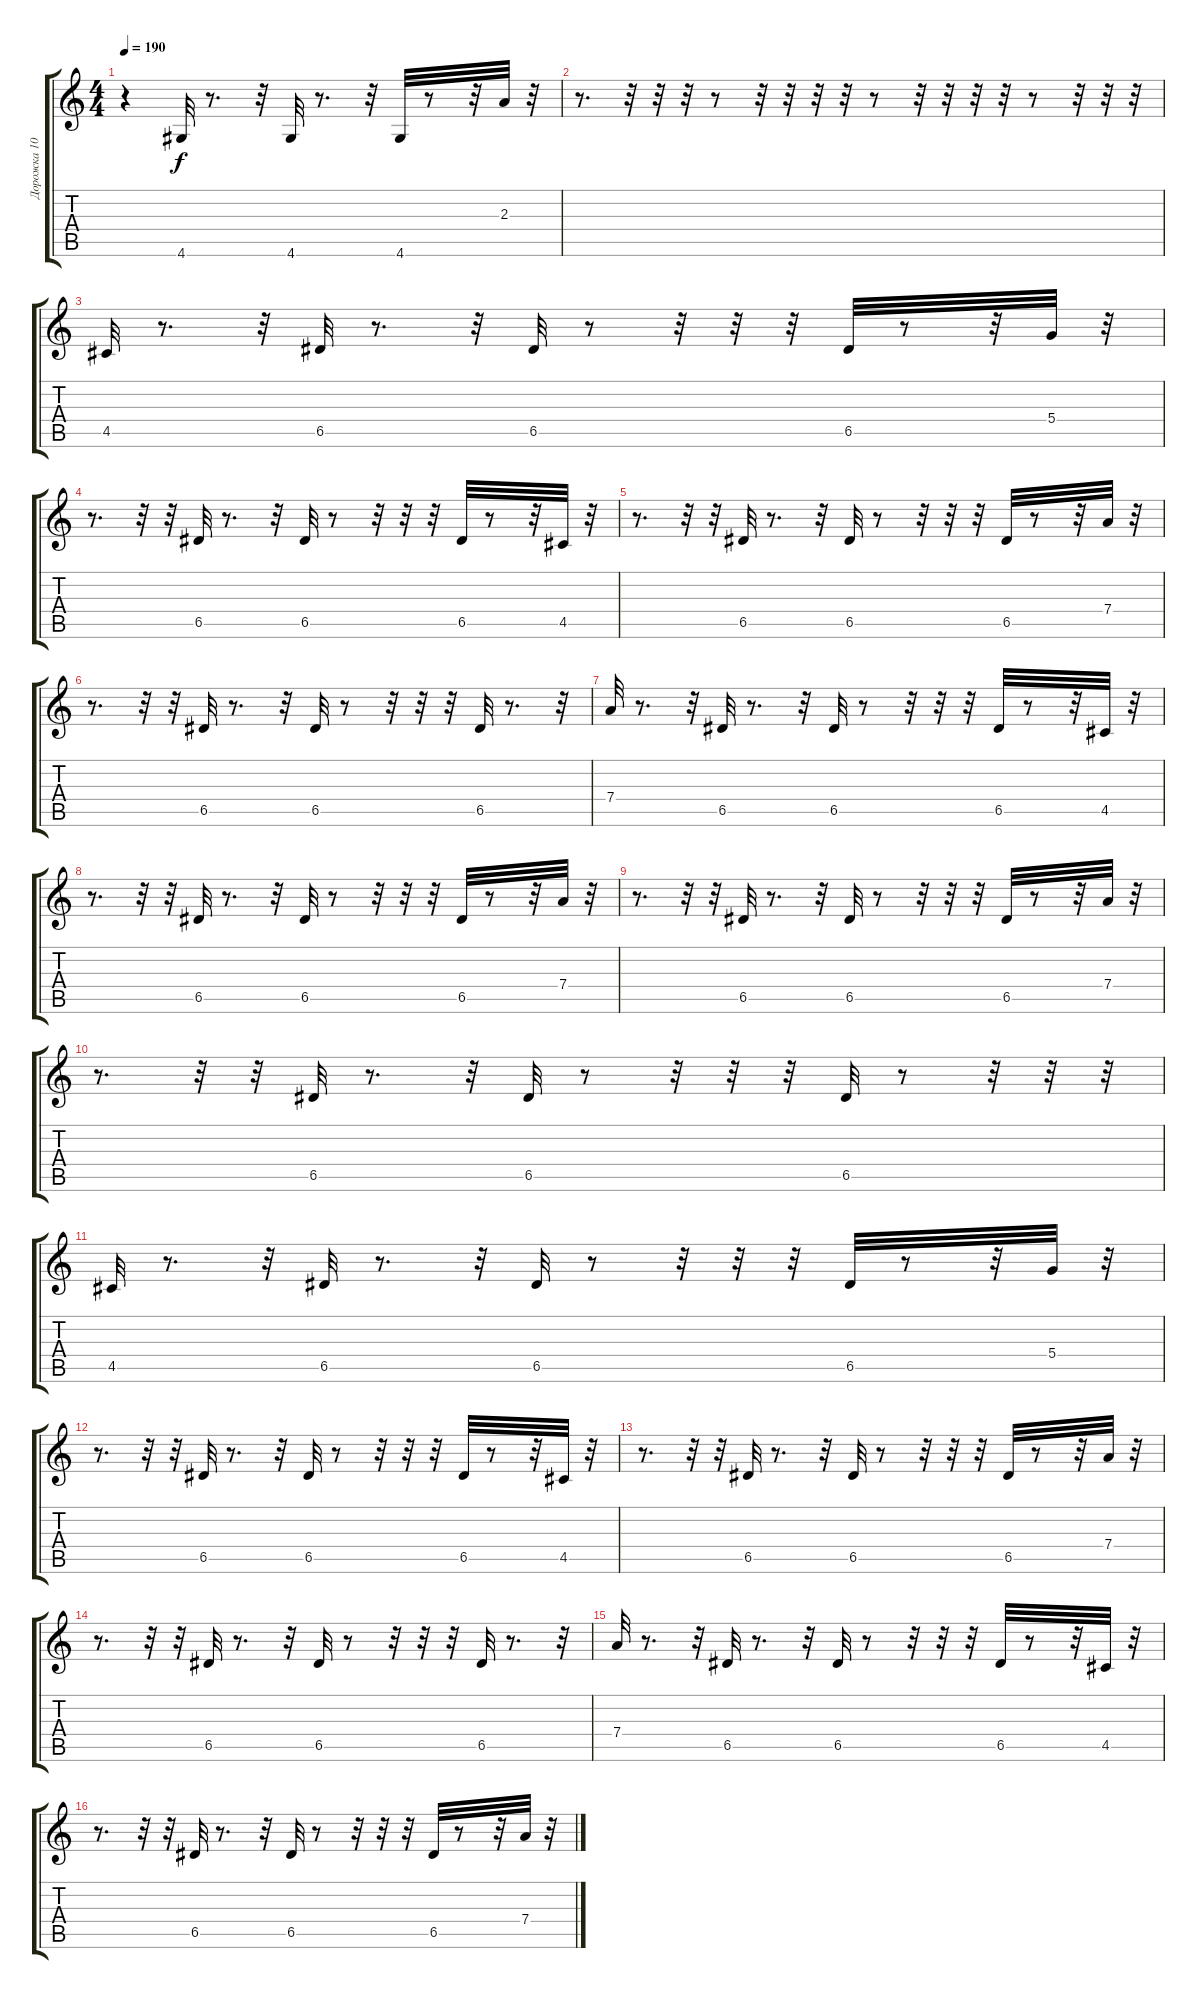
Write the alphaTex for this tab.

\track ("Дорожка 10" "Дорожка 10") {instrument acousticguitarnylon}
\staff {score tabs}
\tuning (E4 B3 G3 D3 A2 E2) {hide}
\ts (4 4)
\tempo 190
\clef g2
\ks c
r.4{dy f} 4.6.32 r.8{d} r.32 4.6.32 r.8{d} r.32 4.6.32 r.8 r.32 2.3.32 r.32 |
r.8{d} r.32 r.32 r.32 r.8 r.32 r.32 r.32 r.32 r.8 r.32 r.32 r.32 r.32 r.8 r.32 r.32 r.32 |
4.5.32 r.8{d} r.32 6.5.32 r.8{d} r.32 6.5.32 r.8 r.32 r.32 r.32 6.5.32 r.8 r.32 5.4.32 r.32 |
r.8{d} r.32 r.32 6.5.32 r.8{d} r.32 6.5.32 r.8 r.32 r.32 r.32 6.5.32 r.8 r.32 4.5.32 r.32 |
r.8{d} r.32 r.32 6.5.32 r.8{d} r.32 6.5.32 r.8 r.32 r.32 r.32 6.5.32 r.8 r.32 7.4.32 r.32 |
r.8{d} r.32 r.32 6.5.32 r.8{d} r.32 6.5.32 r.8 r.32 r.32 r.32 6.5.32 r.8{d} r.32 |
7.4.32 r.8{d} r.32 6.5.32 r.8{d} r.32 6.5.32 r.8 r.32 r.32 r.32 6.5.32 r.8 r.32 4.5.32 r.32 |
r.8{d} r.32 r.32 6.5.32 r.8{d} r.32 6.5.32 r.8 r.32 r.32 r.32 6.5.32 r.8 r.32 7.4.32 r.32 |
r.8{d} r.32 r.32 6.5.32 r.8{d} r.32 6.5.32 r.8 r.32 r.32 r.32 6.5.32 r.8 r.32 7.4.32 r.32 |
r.8{d} r.32 r.32 6.5.32 r.8{d} r.32 6.5.32 r.8 r.32 r.32 r.32 6.5.32 r.8 r.32 r.32 r.32 |
4.5.32 r.8{d} r.32 6.5.32 r.8{d} r.32 6.5.32 r.8 r.32 r.32 r.32 6.5.32 r.8 r.32 5.4.32 r.32 |
r.8{d} r.32 r.32 6.5.32 r.8{d} r.32 6.5.32 r.8 r.32 r.32 r.32 6.5.32 r.8 r.32 4.5.32 r.32 |
r.8{d} r.32 r.32 6.5.32 r.8{d} r.32 6.5.32 r.8 r.32 r.32 r.32 6.5.32 r.8 r.32 7.4.32 r.32 |
r.8{d} r.32 r.32 6.5.32 r.8{d} r.32 6.5.32 r.8 r.32 r.32 r.32 6.5.32 r.8{d} r.32 |
7.4.32 r.8{d} r.32 6.5.32 r.8{d} r.32 6.5.32 r.8 r.32 r.32 r.32 6.5.32 r.8 r.32 4.5.32 r.32 |
r.8{d} r.32 r.32 6.5.32 r.8{d} r.32 6.5.32 r.8 r.32 r.32 r.32 6.5.32 r.8 r.32 7.4.32 r.32
